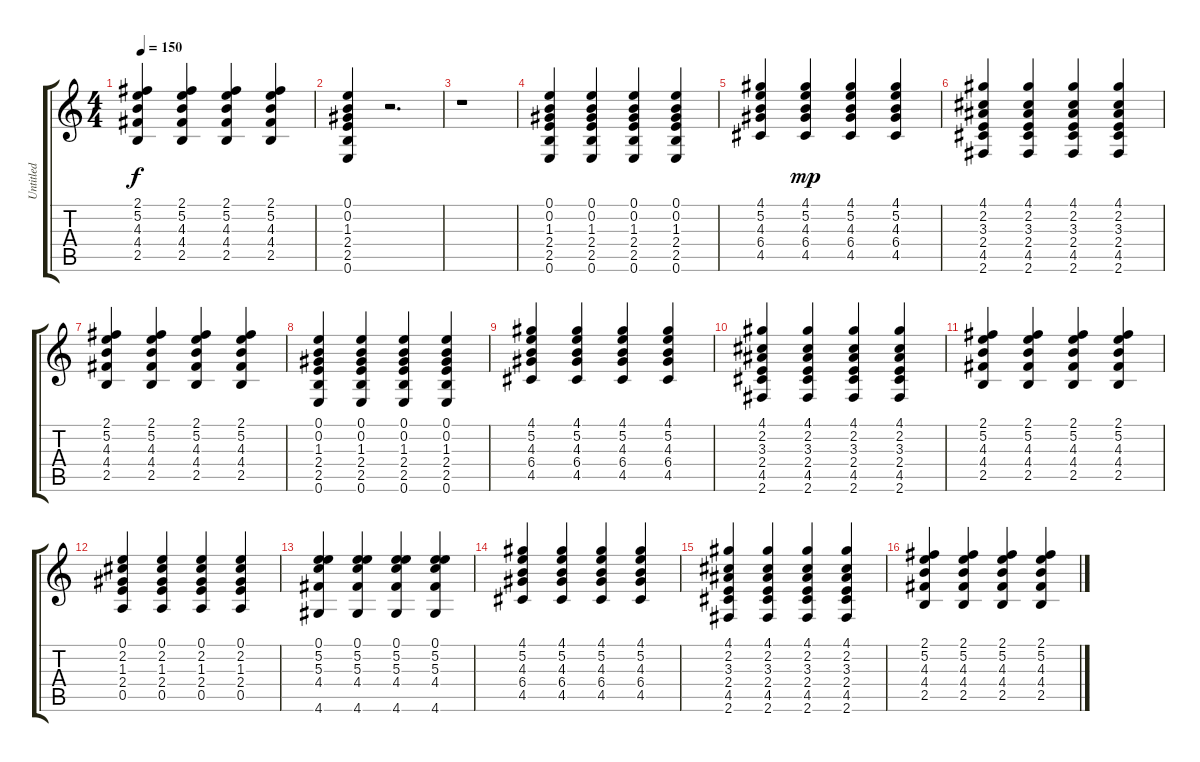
\track ("Untitled" "Untitled") {instrument acousticguitarnylon}
\staff {score tabs}
\tuning (E4 B3 G3 D3 A2 E2) {hide}
\ts (4 4)
\tempo 150
\clef g2
\ks c
(2.1 5.2 4.3 4.4 2.5).4{dy f} (2.1 5.2 4.3 4.4 2.5).4 (2.1 5.2 4.3 4.4 2.5).4 (2.1 5.2 4.3 4.4 2.5).4 |
(0.1 0.2 1.3 2.4 2.5 0.6).4 r.2{d} |
r.1 |
(0.1 0.2 1.3 2.4 2.5 0.6).4 (0.1 0.2 1.3 2.4 2.5 0.6).4 (0.1 0.2 1.3 2.4 2.5 0.6).4 (0.1 0.2 1.3 2.4 2.5 0.6).4 |
(4.1 5.2 4.3 6.4 4.5).4 (4.1 5.2 4.3 6.4 4.5).4{dy mp} (4.1 5.2 4.3 6.4 4.5).4 (4.1 5.2 4.3 6.4 4.5).4 |
(4.1 2.2 3.3 2.4 4.5 2.6).4 (4.1 2.2 3.3 2.4 4.5 2.6).4 (4.1 2.2 3.3 2.4 4.5 2.6).4 (4.1 2.2 3.3 2.4 4.5 2.6).4 |
(2.1 5.2 4.3 4.4 2.5).4 (2.1 5.2 4.3 4.4 2.5).4 (2.1 5.2 4.3 4.4 2.5).4 (2.1 5.2 4.3 4.4 2.5).4 |
(0.1 0.2 1.3 2.4 2.5 0.6).4 (0.1 0.2 1.3 2.4 2.5 0.6).4 (0.1 0.2 1.3 2.4 2.5 0.6).4 (0.1 0.2 1.3 2.4 2.5 0.6).4 |
(4.1 5.2 4.3 6.4 4.5).4 (4.1 5.2 4.3 6.4 4.5).4 (4.1 5.2 4.3 6.4 4.5).4 (4.1 5.2 4.3 6.4 4.5).4 |
(4.1 2.2 3.3 2.4 4.5 2.6).4 (4.1 2.2 3.3 2.4 4.5 2.6).4 (4.1 2.2 3.3 2.4 4.5 2.6).4 (4.1 2.2 3.3 2.4 4.5 2.6).4 |
(2.1 5.2 4.3 4.4 2.5).4 (2.1 5.2 4.3 4.4 2.5).4 (2.1 5.2 4.3 4.4 2.5).4 (2.1 5.2 4.3 4.4 2.5).4 |
(0.1 2.2 1.3 2.4 0.5).4 (0.1 2.2 1.3 2.4 0.5).4 (0.1 2.2 1.3 2.4 0.5).4 (0.1 2.2 1.3 2.4 0.5).4 |
(0.1 5.2 5.3 4.4 4.6).4 (0.1 5.2 5.3 4.4 4.6).4 (0.1 5.2 5.3 4.4 4.6).4 (0.1 5.2 5.3 4.4 4.6).4 |
(4.1 5.2 4.3 6.4 4.5).4 (4.1 5.2 4.3 6.4 4.5).4 (4.1 5.2 4.3 6.4 4.5).4 (4.1 5.2 4.3 6.4 4.5).4 |
(4.1 2.2 3.3 2.4 4.5 2.6).4 (4.1 2.2 3.3 2.4 4.5 2.6).4 (4.1 2.2 3.3 2.4 4.5 2.6).4 (4.1 2.2 3.3 2.4 4.5 2.6).4 |
(2.1 5.2 4.3 4.4 2.5).4 (2.1 5.2 4.3 4.4 2.5).4 (2.1 5.2 4.3 4.4 2.5).4 (2.1 5.2 4.3 4.4 2.5).4
